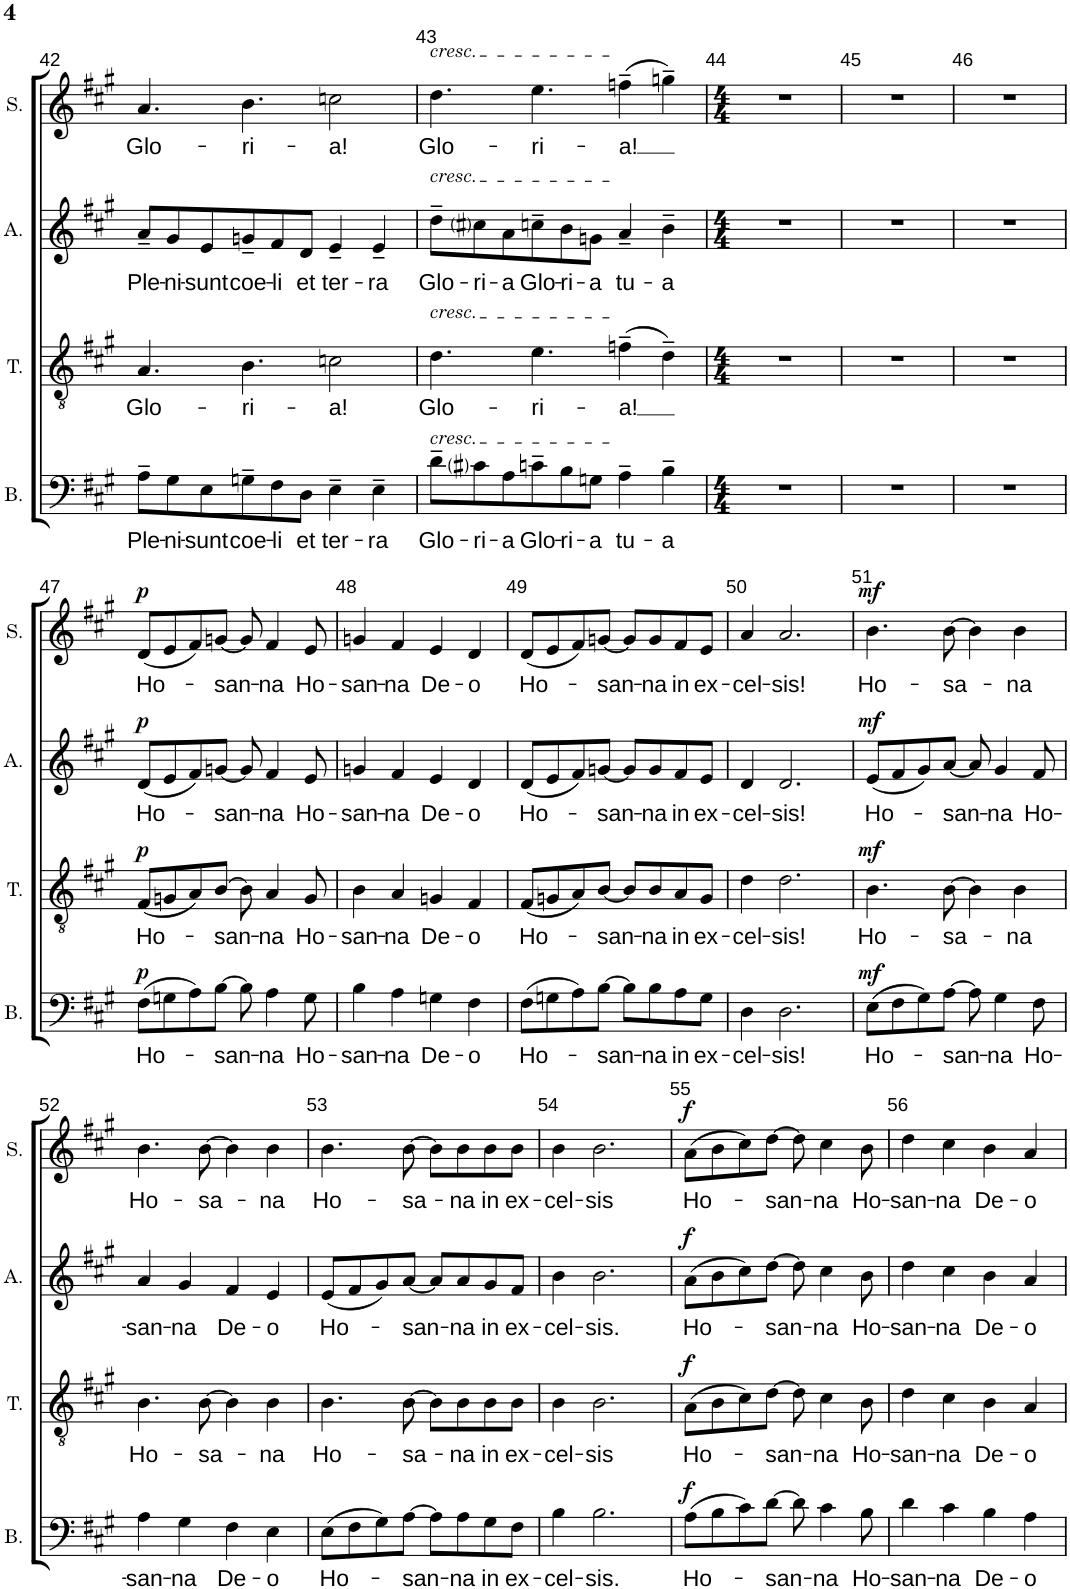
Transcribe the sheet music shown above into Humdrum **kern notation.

**kern	**text	**dynam	**kern	**text	**dynam	**kern	**text	**dynam	**kern	**text	**dynam
*part4	*part4	*part4	*part3	*part3	*part3	*part2	*part2	*part2	*part1	*part1	*part1
*staff4	*staff4	*staff4	*staff3	*staff3	*staff3	*staff2	*staff2	*staff2	*staff1	*staff1	*staff1
*I"Bass	*	*	*I"Tenor	*	*	*I"Alto	*	*	*I"Soprano	*	*
*I'B.	*	*	*I'T.	*	*	*I'A.	*	*	*I'S.	*	*
!!LO:PB:g=z
*clefF4	*	*	*clefGv2	*	*	*clefG2	*	*	*clefG2	*	*
*k[f#c#g#]	*	*	*k[f#c#g#]	*	*	*k[f#c#g#]	*	*	*k[f#c#g#]	*	*
*M10/8	*	*	*M10/8	*	*	*M10/8	*	*	*M10/8	*	*
=42	=42	=42	=42	=42	=42	=42	=42	=42	=42	=42	=42
!	!LO:LY:b	!	!	!LO:LY:b	!	!	!LO:LY:b	!	!	!LO:LY:b	!
8A~\L	Ple-	.	4.A/	Glo-	.	8a~/L	Ple-	.	4.a/	Glo-	.
!	!LO:LY:b	!	!	!	!	!	!LO:LY:b	!	!	!	!
8G#\	-ni-	.	.	.	.	8g#/	-ni-	.	.	.	.
!	!LO:LY:b	!	!	!	!	!	!LO:LY:b	!	!	!	!
8E\	-sunt	.	.	.	.	8e/	-sunt	.	.	.	.
!	!LO:LY:b	!	!	!LO:LY:b	!	!	!LO:LY:b	!	!	!LO:LY:b	!
8Gn~\	coe-	.	4.B\	-ri-	.	8gn~/	coe-	.	4.b\	-ri-	.
!	!LO:LY:b	!	!	!	!	!	!LO:LY:b	!	!	!	!
8F#\	-li	.	.	.	.	8f#/	-li	.	.	.	.
!	!LO:LY:b	!	!	!	!	!	!LO:LY:b	!	!	!	!
8D\J	et	.	.	.	.	8d/J	et	.	.	.	.
!	!LO:LY:b	!	!	!LO:LY:b	!	!	!LO:LY:b	!	!	!LO:LY:b	!
4E~\	ter-	.	2cn\	-a!	.	4e~/	ter-	.	2ccn\	-a!	.
!	!LO:LY:b	!	!	!	!	!	!LO:LY:b	!	!	!	!
4E~\	-ra	.	.	.	.	4e~/	-ra	.	.	.	.
=43	=43	=43	=43	=43	=43	=43	=43	=43	=43	=43	=43
!	!	!	!	!	!	!	!	!	!LO:TX:a:i:t=cresc.	!	!
!	!	!	!	!	!	!LO:TX:a:i:t=cresc.	!	!	!	!	!
!	!	!	!LO:TX:a:i:t=cresc.	!	!	!	!	!	!	!	!
!LO:TX:a:i:t=cresc.	!	!	!	!	!	!	!	!	!	!	!
!	!LO:LY:b	!	!	!LO:LY:b	!	!	!LO:LY:b	!	!	!LO:LY:b	!
8d~\L	Glo-	.	4.d\	Glo-	.	8dd~\L	Glo-	.	4.dd\	Glo-	.
!	!LO:LY:b	!	!	!	!	!	!LO:LY:b	!	!	!	!
8c#i\	-ri-	.	.	.	.	8cc#i\	-ri-	.	.	.	.
!	!LO:LY:b	!	!	!	!	!	!LO:LY:b	!	!	!	!
8A\	-a	.	.	.	.	8a\	-a	.	.	.	.
!	!LO:LY:b	!	!	!LO:LY:b	!	!	!LO:LY:b	!	!	!LO:LY:b	!
8cn~\	Glo-	.	4.e\	-ri-	.	8ccn~\	Glo-	.	4.ee\	-ri-	.
!	!LO:LY:b	!	!	!	!	!	!LO:LY:b	!	!	!	!
8B\	-ri-	.	.	.	.	8b\	-ri-	.	.	.	.
!	!LO:LY:b	!	!	!	!	!	!LO:LY:b	!	!	!	!
8Gn\J	-a	.	.	.	.	8gn\J	-a	.	.	.	.
!	!LO:LY:b	!	!	!LO:LY:b	!	!	!LO:LY:b	!	!	!LO:LY:b	!
4A~\	tu-	.	(4fn~\	-a!	.	4a~/	tu-	.	(4ffn~\	-a!	.
!	!LO:LY:b	!	!	!	!	!	!LO:LY:b	!	!	!	!
4B~\	-a	.	4d~\)	.	.	4b~\	-a	.	4ggn~\)	.	.
=44	=44	=44	=44	=44	=44	=44	=44	=44	=44	=44	=44
*M4/4	*	*	*M4/4	*	*	*M4/4	*	*	*M4/4	*	*
1r	.	.	1r	.	.	1r	.	.	1r	.	.
=45	=45	=45	=45	=45	=45	=45	=45	=45	=45	=45	=45
1r	.	.	1r	.	.	1r	.	.	1r	.	.
=46	=46	=46	=46	=46	=46	=46	=46	=46	=46	=46	=46
1r	.	.	1r	.	.	1r	.	.	1r	.	.
!!LO:LB:g=z
=47	=47	=47	=47	=47	=47	=47	=47	=47	=47	=47	=47
!	!LO:LY:b	!LO:DY:a	!	!LO:LY:b	!LO:DY:a	!	!LO:LY:b	!LO:DY:a	!	!LO:LY:b	!LO:DY:a
(8F#\L	Ho-	p	(8F#/L	Ho-	p	(8d/L	Ho-	p	(8d/L	Ho-	p
8Gn\	.	.	8Gn/	.	.	8e/	.	.	8e/	.	.
8A\)	.	.	8A/)	.	.	8f#/)	.	.	8f#/)	.	.
!	!LO:LY:b	!	!	!LO:LY:b	!	!	!LO:LY:b	!	!	!LO:LY:b	!
[8B\J	-san-	.	[8B/J	-san-	.	[8gn/J	-san-	.	[8gn/J	-san-	.
8B\]	.	.	8B\]	.	.	8g/]	.	.	8g/]	.	.
!	!LO:LY:b	!	!	!LO:LY:b	!	!	!LO:LY:b	!	!	!LO:LY:b	!
4A\	-na	.	4A/	-na	.	4f#/	-na	.	4f#/	-na	.
!	!LO:LY:b	!	!	!LO:LY:b	!	!	!LO:LY:b	!	!	!LO:LY:b	!
8G\	Ho-	.	8G/	Ho-	.	8e/	Ho-	.	8e/	Ho-	.
=48	=48	=48	=48	=48	=48	=48	=48	=48	=48	=48	=48
!	!LO:LY:b	!	!	!LO:LY:b	!	!	!LO:LY:b	!	!	!LO:LY:b	!
4B\	-san-	.	4B\	-san-	.	4gn/	-san-	.	4gn/	-san-	.
!	!LO:LY:b	!	!	!LO:LY:b	!	!	!LO:LY:b	!	!	!LO:LY:b	!
4A\	-na	.	4A/	-na	.	4f#/	-na	.	4f#/	-na	.
!	!LO:LY:b	!	!	!LO:LY:b	!	!	!LO:LY:b	!	!	!LO:LY:b	!
4Gn\	De-	.	4Gn/	De-	.	4e/	De-	.	4e/	De-	.
!	!LO:LY:b	!	!	!LO:LY:b	!	!	!LO:LY:b	!	!	!LO:LY:b	!
4F#\	-o	.	4F#/	-o	.	4d/	-o	.	4d/	-o	.
=49	=49	=49	=49	=49	=49	=49	=49	=49	=49	=49	=49
!	!LO:LY:b	!	!	!LO:LY:b	!	!	!LO:LY:b	!	!	!LO:LY:b	!
(8F#\L	Ho-	.	(8F#/L	Ho-	.	(8d/L	Ho-	.	(8d/L	Ho-	.
8Gn\	.	.	8Gn/	.	.	8e/	.	.	8e/	.	.
8A\)	.	.	8A/)	.	.	8f#/)	.	.	8f#/)	.	.
!	!LO:LY:b	!	!	!LO:LY:b	!	!	!LO:LY:b	!	!	!LO:LY:b	!
[8B\J	-san-	.	[8B/J	-san-	.	[8gn/J	-san-	.	[8gn/J	-san-	.
8B\L]	.	.	8B/L]	.	.	8g/L]	.	.	8g/L]	.	.
!	!LO:LY:b	!	!	!LO:LY:b	!	!	!LO:LY:b	!	!	!LO:LY:b	!
8B\	-na	.	8B/	-na	.	8g/	-na	.	8g/	-na	.
!	!LO:LY:b	!	!	!LO:LY:b	!	!	!LO:LY:b	!	!	!LO:LY:b	!
8A\	in	.	8A/	in	.	8f#/	in	.	8f#/	in	.
!	!LO:LY:b	!	!	!LO:LY:b	!	!	!LO:LY:b	!	!	!LO:LY:b	!
8G\J	ex-	.	8G/J	ex-	.	8e/J	ex-	.	8e/J	ex-	.
=50	=50	=50	=50	=50	=50	=50	=50	=50	=50	=50	=50
!	!LO:LY:b	!	!	!LO:LY:b	!	!	!LO:LY:b	!	!	!LO:LY:b	!
4D\	-cel-	.	4d\	-cel-	.	4d/	-cel-	.	4a/	-cel-	.
!	!LO:LY:b	!	!	!LO:LY:b	!	!	!LO:LY:b	!	!	!LO:LY:b	!
2.D\	-sis!	.	2.d\	-sis!	.	2.d/	-sis!	.	2.a/	-sis!	.
=51	=51	=51	=51	=51	=51	=51	=51	=51	=51	=51	=51
!	!LO:LY:b	!LO:DY:a	!	!LO:LY:b	!LO:DY:a	!	!LO:LY:b	!LO:DY:a	!	!LO:LY:b	!LO:DY:a
(8E\L	Ho-	mf	4.B\	Ho-	mf	(8e/L	Ho-	mf	4.b\	Ho-	mf
8F#\	.	.	.	.	.	8f#/	.	.	.	.	.
8G#\)	.	.	.	.	.	8g#/)	.	.	.	.	.
!	!LO:LY:b	!	!	!LO:LY:b	!	!	!LO:LY:b	!	!	!LO:LY:b	!
[8A\J	-san-	.	[8B\	-sa-	.	[8a/J	-san-	.	[8b\	-sa-	.
8A\]	.	.	4B\]	.	.	8a/]	.	.	4b\]	.	.
!	!LO:LY:b	!	!	!	!	!	!LO:LY:b	!	!	!	!
4G#\	-na	.	.	.	.	4g#/	-na	.	.	.	.
!	!	!	!	!LO:LY:b	!	!	!	!	!	!LO:LY:b	!
.	.	.	4B\	-na	.	.	.	.	4b\	-na	.
!	!LO:LY:b	!	!	!	!	!	!LO:LY:b	!	!	!	!
8F#\	Ho-	.	.	.	.	8f#/	Ho-	.	.	.	.
!!LO:LB:g=z
=52	=52	=52	=52	=52	=52	=52	=52	=52	=52	=52	=52
!	!LO:LY:b	!	!	!LO:LY:b	!	!	!LO:LY:b	!	!	!LO:LY:b	!
4A\	-san-	.	4.B\	Ho-	.	4a/	-san-	.	4.b\	Ho-	.
!	!LO:LY:b	!	!	!	!	!	!LO:LY:b	!	!	!	!
4G#\	-na	.	.	.	.	4g#/	-na	.	.	.	.
!	!	!	!	!LO:LY:b	!	!	!	!	!	!LO:LY:b	!
.	.	.	[8B\	-sa-	.	.	.	.	[8b\	-sa-	.
!	!LO:LY:b	!	!	!	!	!	!LO:LY:b	!	!	!	!
4F#\	De-	.	4B\]	.	.	4f#/	De-	.	4b\]	.	.
!	!LO:LY:b	!	!	!LO:LY:b	!	!	!LO:LY:b	!	!	!LO:LY:b	!
4E\	-o	.	4B\	-na	.	4e/	-o	.	4b\	-na	.
=53	=53	=53	=53	=53	=53	=53	=53	=53	=53	=53	=53
!	!LO:LY:b	!	!	!LO:LY:b	!	!	!LO:LY:b	!	!	!LO:LY:b	!
(8E\L	Ho-	.	4.B\	Ho-	.	(8e/L	Ho-	.	4.b\	Ho-	.
8F#\	.	.	.	.	.	8f#/	.	.	.	.	.
8G#\)	.	.	.	.	.	8g#/)	.	.	.	.	.
!	!LO:LY:b	!	!	!LO:LY:b	!	!	!LO:LY:b	!	!	!LO:LY:b	!
[8A\J	-san-	.	[8B\	-sa-	.	[8a/J	-san-	.	[8b\	-sa-	.
8A\L]	.	.	8B\L]	.	.	8a/L]	.	.	8b\L]	.	.
!	!LO:LY:b	!	!	!LO:LY:b	!	!	!LO:LY:b	!	!	!LO:LY:b	!
8A\	-na	.	8B\	-na	.	8a/	-na	.	8b\	-na	.
!	!LO:LY:b	!	!	!LO:LY:b	!	!	!LO:LY:b	!	!	!LO:LY:b	!
8G#\	in	.	8B\	in	.	8g#/	in	.	8b\	in	.
!	!LO:LY:b	!	!	!LO:LY:b	!	!	!LO:LY:b	!	!	!LO:LY:b	!
8F#\J	ex-	.	8B\J	ex-	.	8f#/J	ex-	.	8b\J	ex-	.
=54	=54	=54	=54	=54	=54	=54	=54	=54	=54	=54	=54
!	!LO:LY:b	!	!	!LO:LY:b	!	!	!LO:LY:b	!	!	!LO:LY:b	!
4B\	-cel-	.	4B\	-cel-	.	4b\	-cel-	.	4b\	-cel-	.
!	!LO:LY:b	!	!	!LO:LY:b	!	!	!LO:LY:b	!	!	!LO:LY:b	!
2.B\	-sis.	.	2.B\	-sis	.	2.b\	-sis.	.	2.b\	-sis	.
=55	=55	=55	=55	=55	=55	=55	=55	=55	=55	=55	=55
!	!LO:LY:b	!LO:DY:a	!	!LO:LY:b	!LO:DY:a	!	!LO:LY:b	!LO:DY:a	!	!LO:LY:b	!LO:DY:a
(8A\L	Ho-	f	(8A\L	Ho-	f	(8a\L	Ho-	f	(8a\L	Ho-	f
8B\	.	.	8B\	.	.	8b\	.	.	8b\	.	.
8c#\)	.	.	8c#\)	.	.	8cc#\)	.	.	8cc#\)	.	.
!	!LO:LY:b	!	!	!LO:LY:b	!	!	!LO:LY:b	!	!	!LO:LY:b	!
[8d\J	-san-	.	[8d\J	-san-	.	[8dd\J	-san-	.	[8dd\J	-san-	.
8d\]	.	.	8d\]	.	.	8dd\]	.	.	8dd\]	.	.
!	!LO:LY:b	!	!	!LO:LY:b	!	!	!LO:LY:b	!	!	!LO:LY:b	!
4c#\	-na	.	4c#\	-na	.	4cc#\	-na	.	4cc#\	-na	.
!	!LO:LY:b	!	!	!LO:LY:b	!	!	!LO:LY:b	!	!	!LO:LY:b	!
8B\	Ho-	.	8B\	Ho-	.	8b\	Ho-	.	8b\	Ho-	.
=56	=56	=56	=56	=56	=56	=56	=56	=56	=56	=56	=56
!	!LO:LY:b	!	!	!LO:LY:b	!	!	!LO:LY:b	!	!	!LO:LY:b	!
4d\	-san-	.	4d\	-san-	.	4dd\	-san-	.	4dd\	-san-	.
!	!LO:LY:b	!	!	!LO:LY:b	!	!	!LO:LY:b	!	!	!LO:LY:b	!
4c#\	-na	.	4c#\	-na	.	4cc#\	-na	.	4cc#\	-na	.
!	!LO:LY:b	!	!	!LO:LY:b	!	!	!LO:LY:b	!	!	!LO:LY:b	!
4B\	De-	.	4B\	De-	.	4b\	De-	.	4b\	De-	.
!	!LO:LY:b	!	!	!LO:LY:b	!	!	!LO:LY:b	!	!	!LO:LY:b	!
4A\	-o	.	4A/	-o	.	4a/	-o	.	4a/	-o	.
=	=	=	=	=	=	=	=	=	=	=	=
*-	*-	*-	*-	*-	*-	*-	*-	*-	*-	*-	*-
